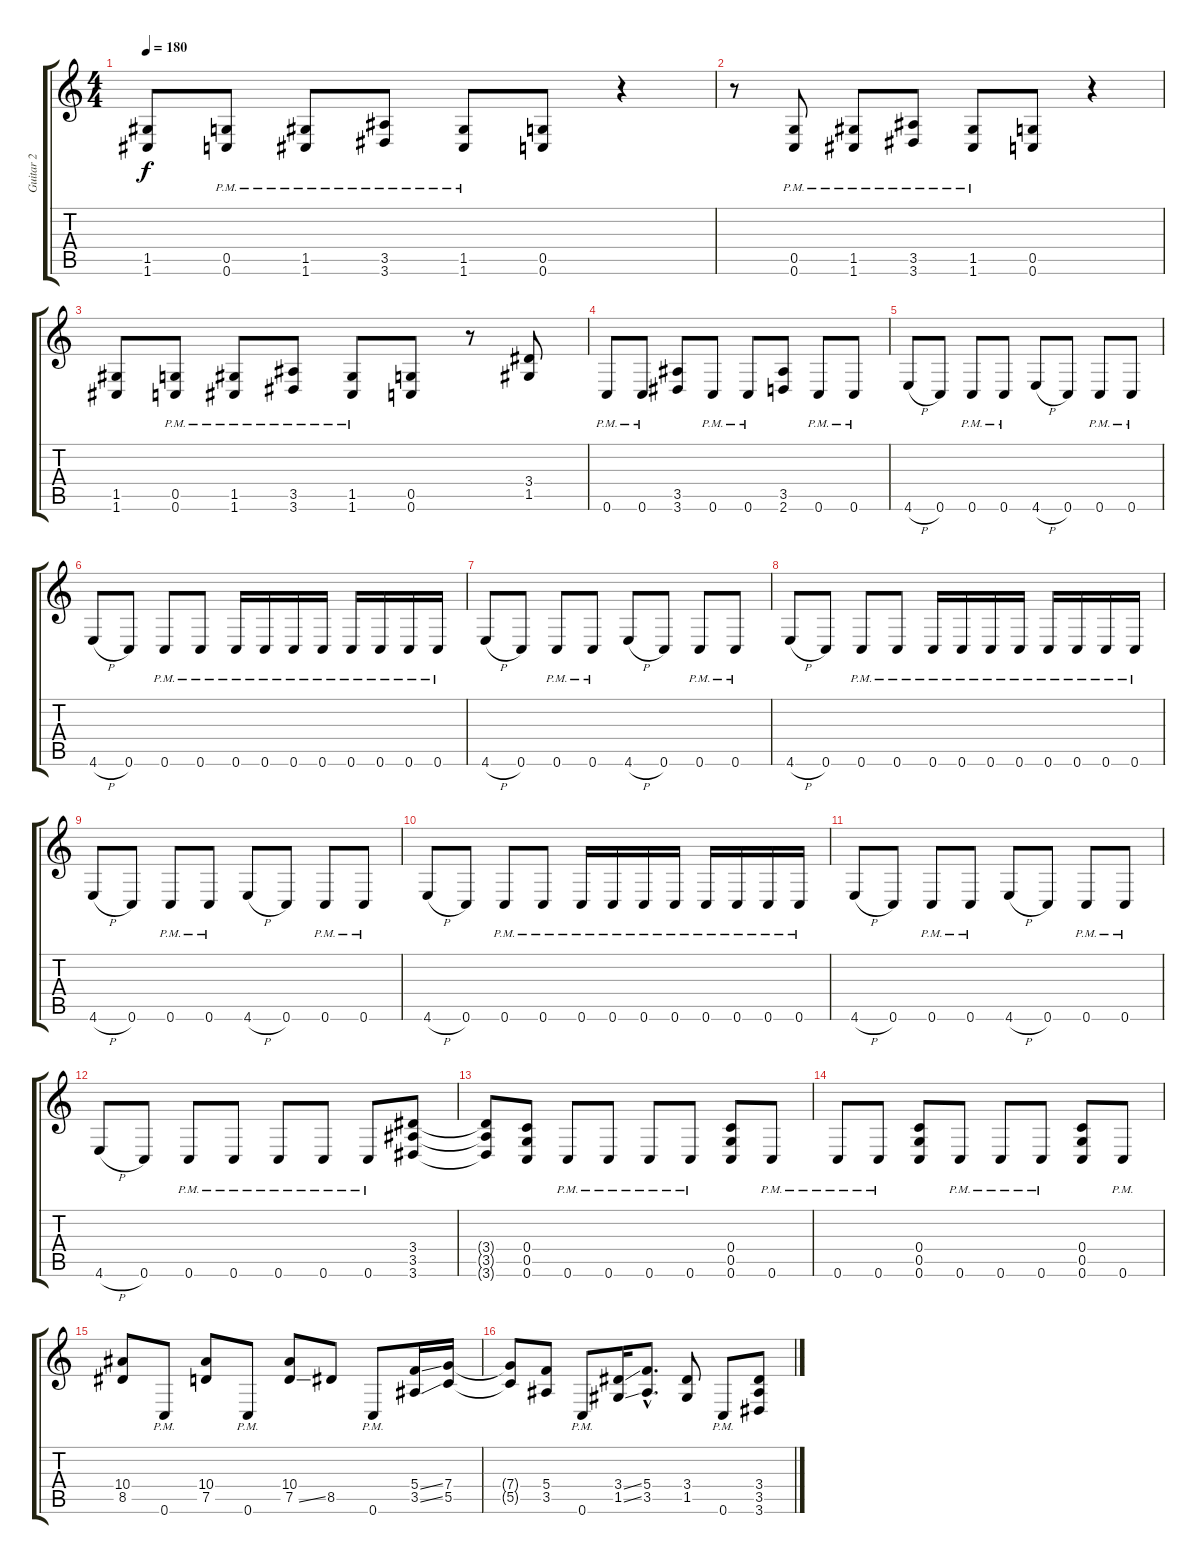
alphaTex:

\track ("Guitar 2" "Guitar 2") {instrument distortionguitar}
\staff {score tabs}
\tuning (D4 A3 F3 C3 G2 C2) {hide}
\ts (4 4)
\tempo 180
\clef g2
\ks c
(1.5 1.6).8{dy f} (0.5{pm} 0.6).8 (1.5 1.6{pm}).8 (3.5 3.6{pm}).8 (1.5 1.6{pm}).8 (0.5 0.6).8 r.4 |
r.8 (0.5 0.6{pm}).8 (1.5 1.6{pm}).8 (3.5 3.6{pm}).8 (1.5 1.6{pm}).8 (0.5 0.6).8 r.4 |
(1.5 1.6).8 (0.5{pm} 0.6).8 (1.5{pm} 1.6).8 (3.5{pm} 3.6).8 (1.5{pm} 1.6).8 (0.5 0.6).8 r.8 (3.4 1.5).8 |
0.6{pm}.8 0.6{pm}.8 (3.5 3.6).8 0.6{pm}.8 0.6{pm}.8 (3.5 2.6).8 0.6{pm}.8 0.6{pm}.8 |
4.6{h}.8 0.6.8 0.6{pm}.8 0.6{pm}.8 4.6{h}.8 0.6.8 0.6{pm}.8 0.6{pm}.8 |
4.6{h}.8 0.6.8 0.6{pm}.8 0.6{pm}.8 0.6{pm}.16 0.6{pm}.16 0.6{pm}.16 0.6{pm}.16 0.6{pm}.16 0.6{pm}.16 0.6{pm}.16 0.6{pm}.16 |
4.6{h}.8 0.6.8 0.6{pm}.8 0.6{pm}.8 4.6{h}.8 0.6.8 0.6{pm}.8 0.6{pm}.8 |
4.6{h}.8 0.6.8 0.6{pm}.8 0.6{pm}.8 0.6{pm}.16 0.6{pm}.16 0.6{pm}.16 0.6{pm}.16 0.6{pm}.16 0.6{pm}.16 0.6{pm}.16 0.6{pm}.16 |
4.6{h}.8 0.6.8 0.6{pm}.8 0.6{pm}.8 4.6{h}.8 0.6.8 0.6{pm}.8 0.6{pm}.8 |
4.6{h}.8 0.6.8 0.6{pm}.8 0.6{pm}.8 0.6{pm}.16 0.6{pm}.16 0.6{pm}.16 0.6{pm}.16 0.6{pm}.16 0.6{pm}.16 0.6{pm}.16 0.6{pm}.16 |
4.6{h}.8 0.6.8 0.6{pm}.8 0.6{pm}.8 4.6{h}.8 0.6.8 0.6{pm}.8 0.6{pm}.8 |
4.6{h}.8 0.6.8 0.6{pm}.8 0.6{pm}.8 0.6{pm}.8 0.6{pm}.8 0.6{pm}.8 (3.4 3.5 3.6).8 |
(3.4{t} 3.5{t} 3.6{t}).8 (0.4 0.5 0.6).8 0.6{pm}.8 0.6{pm}.8 0.6{pm}.8 0.6{pm}.8 (0.4 0.5 0.6).8 0.6{pm}.8 |
0.6{pm}.8 0.6{pm}.8 (0.4 0.5 0.6).8 0.6{pm}.8 0.6{pm}.8 0.6{pm}.8 (0.4 0.5 0.6).8 0.6{pm}.8 |
(10.4 8.5).8 0.6{pm}.8 (10.4 7.5).8 0.6{pm}.8 (10.4 7.5{ss}).8 8.5.8 0.6{pm}.8 (5.4{ss} 3.5{ss}).16 (7.4 5.5).16 |
(7.4{t} 5.5{t}).8 (5.4 3.5).8 0.6{pm}.8 (3.4{ss} 1.5{ss}).16 (5.4{hac} 3.5{hac}).8{d} (3.4 1.5).8 0.6{pm}.8 (3.4 3.5 3.6).8
